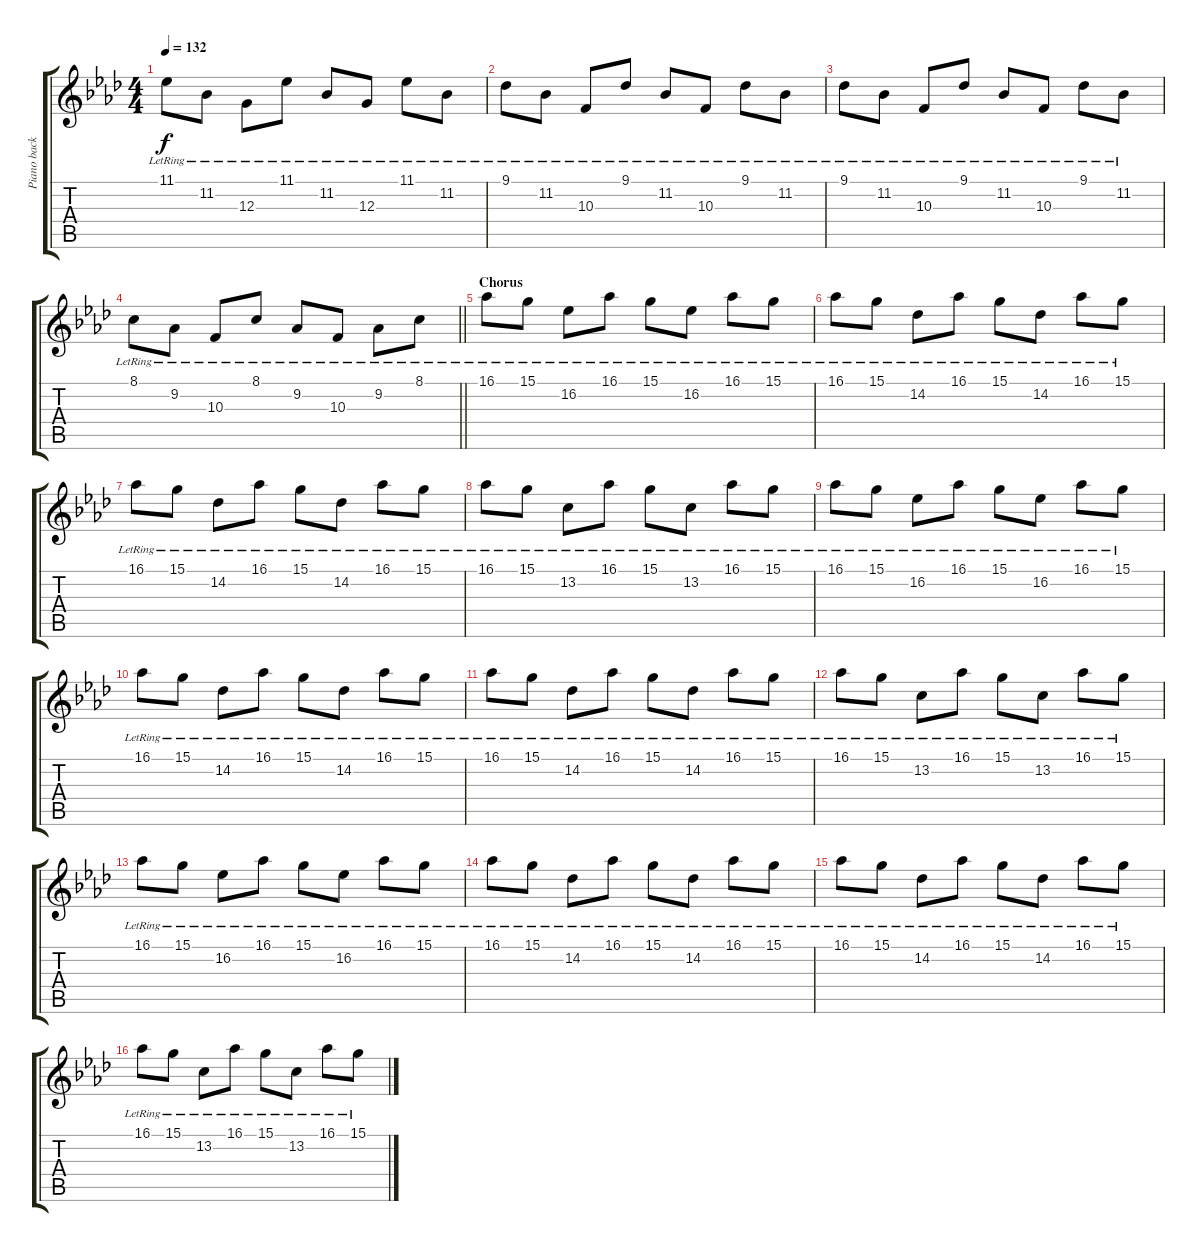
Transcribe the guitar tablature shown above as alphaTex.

\track ("Piano backup" "Piano back") {instrument acousticgrandpiano}
\staff {score tabs}
\tuning (E4 B3 G3 D3 A2 E2) {hide}
\ts (4 4)
\tempo 132
\clef g2
\ks ab
11.1{lr}.8{dy f} 11.2{lr}.8 12.3{lr}.8 11.1{lr}.8 11.2{lr}.8 12.3{lr}.8 11.1{lr}.8 11.2{lr}.8 |
9.1{lr}.8 11.2{lr}.8 10.3{lr}.8 9.1{lr}.8 11.2{lr}.8 10.3{lr}.8 9.1{lr}.8 11.2{lr}.8 |
9.1{lr}.8 11.2{lr}.8 10.3{lr}.8 9.1{lr}.8 11.2{lr}.8 10.3{lr}.8 9.1{lr}.8 11.2{lr}.8 |
\barLineRight lightlight
8.1{lr}.8 9.2{lr}.8 10.3{lr}.8 8.1{lr}.8 9.2{lr}.8 10.3{lr}.8 9.2{lr}.8 8.1{lr}.8 |
\section ("" "Chorus")
16.1{lr}.8 15.1{lr}.8 16.2{lr}.8 16.1{lr}.8 15.1{lr}.8 16.2{lr}.8 16.1{lr}.8 15.1{lr}.8 |
16.1{lr}.8 15.1{lr}.8 14.2{lr}.8 16.1{lr}.8 15.1{lr}.8 14.2{lr}.8 16.1{lr}.8 15.1{lr}.8 |
16.1{lr}.8 15.1{lr}.8 14.2{lr}.8 16.1{lr}.8 15.1{lr}.8 14.2{lr}.8 16.1{lr}.8 15.1{lr}.8 |
16.1{lr}.8 15.1{lr}.8 13.2{lr}.8 16.1{lr}.8 15.1{lr}.8 13.2{lr}.8 16.1{lr}.8 15.1{lr}.8 |
16.1{lr}.8 15.1{lr}.8 16.2{lr}.8 16.1{lr}.8 15.1{lr}.8 16.2{lr}.8 16.1{lr}.8 15.1{lr}.8 |
16.1{lr}.8 15.1{lr}.8 14.2{lr}.8 16.1{lr}.8 15.1{lr}.8 14.2{lr}.8 16.1{lr}.8 15.1{lr}.8 |
16.1{lr}.8 15.1{lr}.8 14.2{lr}.8 16.1{lr}.8 15.1{lr}.8 14.2{lr}.8 16.1{lr}.8 15.1{lr}.8 |
16.1{lr}.8 15.1{lr}.8 13.2{lr}.8 16.1{lr}.8 15.1{lr}.8 13.2{lr}.8 16.1{lr}.8 15.1{lr}.8 |
16.1{lr}.8 15.1{lr}.8 16.2{lr}.8 16.1{lr}.8 15.1{lr}.8 16.2{lr}.8 16.1{lr}.8 15.1{lr}.8 |
16.1{lr}.8 15.1{lr}.8 14.2{lr}.8 16.1{lr}.8 15.1{lr}.8 14.2{lr}.8 16.1{lr}.8 15.1{lr}.8 |
16.1{lr}.8 15.1{lr}.8 14.2{lr}.8 16.1{lr}.8 15.1{lr}.8 14.2{lr}.8 16.1{lr}.8 15.1{lr}.8 |
16.1{lr}.8 15.1{lr}.8 13.2{lr}.8 16.1{lr}.8 15.1{lr}.8 13.2{lr}.8 16.1{lr}.8 15.1{lr}.8
